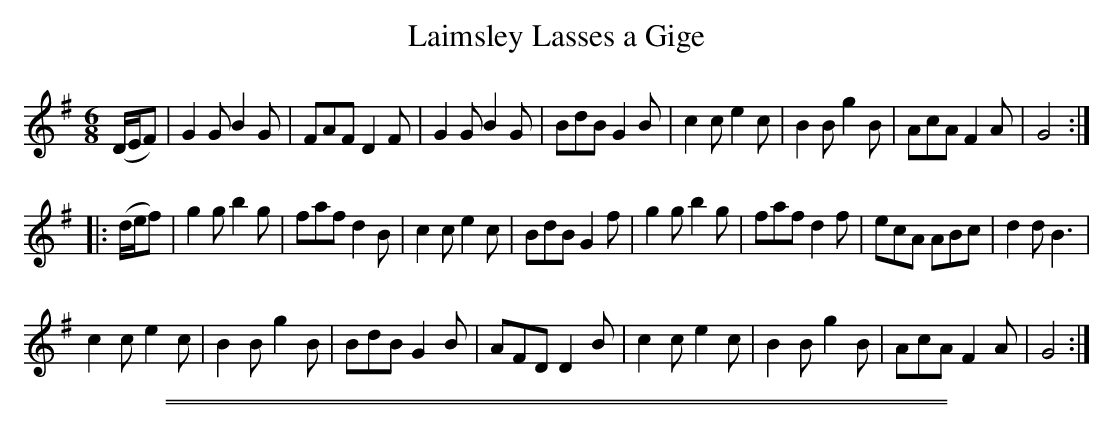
X:1
T: Laimsley Lasses a Gige
M: 6/8
L: 1/8
K: G
(D/E/F) |\
G2G B2G | FAF D2F | G2G B2G | BdB G2B |\
c2c e2c | B2B g2B | AcA F2A | G4 :|
|: (d/e/f) |\
g2g b2g | faf d2B | c2c e2c | BdB G2f |\
g2g b2g | faf d2f | ecA ABc | d2dB3 |
c2c e2c | B2B g2B | BdB G2B | AFD D2B |\
c2c e2c | B2B g2B | AcA F2A | G4 :|
